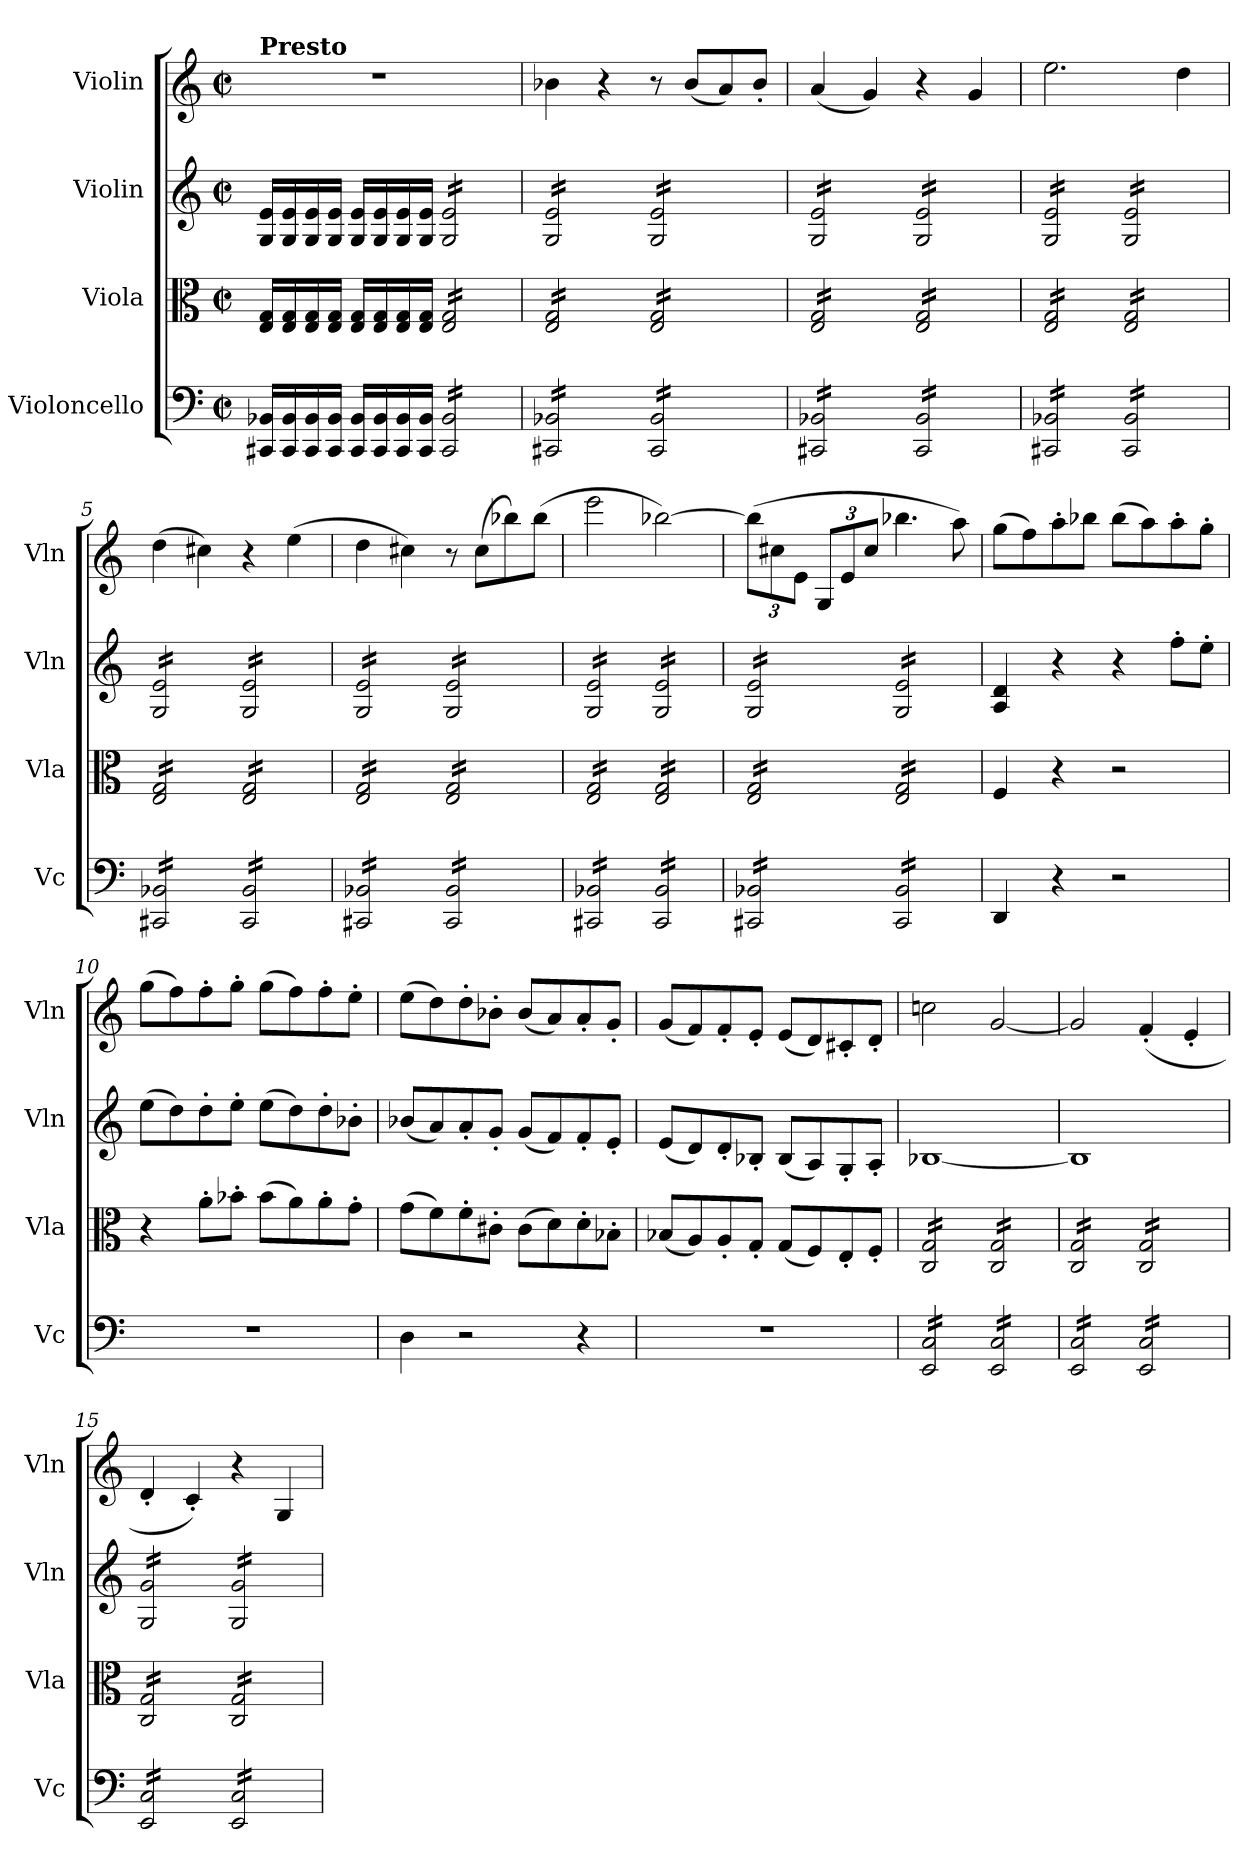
**kern	**kern	**kern	**kern
*part4	*part3	*part2	*part1
*staff4	*staff3	*staff2	*staff1
*I"Violoncello	*I"Viola	*I"Violin	*I"Violin
*I'Vc	*I'Vla	*I'Vln	*I'Vln
*clefF4	*clefC3	*clefG2	*clefG2
*k[]	*k[]	*k[]	*k[]
*M2/2	*M2/2	*M2/2	*M2/2
*met(c|)	*met(c|)	*met(c|)	*met(c|)
*MM160	*MM160	*MM160	*MM160
=1	=1	=1	=1
!	!	!	!LO:TX:a:B:t=Presto
16CC#X/ 16BB-X/LL	16E/ 16G/LL	16G/ 16e/LL	1r
16CC#/ 16BB-/	16E/ 16G/	16G/ 16e/	.
16CC#/ 16BB-/	16E/ 16G/	16G/ 16e/	.
16CC#/ 16BB-/JJ	16E/ 16G/JJ	16G/ 16e/JJ	.
16CC#/ 16BB-/LL	16E/ 16G/LL	16G/ 16e/LL	.
16CC#/ 16BB-/	16E/ 16G/	16G/ 16e/	.
16CC#/ 16BB-/	16E/ 16G/	16G/ 16e/	.
16CC#/ 16BB-/JJ	16E/ 16G/JJ	16G/ 16e/JJ	.
*tremolo	*	*	*
*	*tremolo	*	*
*	*	*tremolo	*
16CC#/ 16BB-/LL	16E/ 16G/LL	16G/ 16e/LL	.
16CC#/ 16BB-/	16E/ 16G/	16G/ 16e/	.
16CC#/ 16BB-/	16E/ 16G/	16G/ 16e/	.
16CC#/ 16BB-/	16E/ 16G/	16G/ 16e/	.
16CC#/ 16BB-/	16E/ 16G/	16G/ 16e/	.
16CC#/ 16BB-/	16E/ 16G/	16G/ 16e/	.
16CC#/ 16BB-/	16E/ 16G/	16G/ 16e/	.
16CC#/ 16BB-/JJ	16E/ 16G/JJ	16G/ 16e/JJ	.
=2	=2	=2	=2
16CC#X/ 16BB-X/LL	16E/ 16G/LL	16G/ 16e/LL	4b-X\
16CC#X/ 16BB-X/	16E/ 16G/	16G/ 16e/	.
16CC#X/ 16BB-X/	16E/ 16G/	16G/ 16e/	.
16CC#X/ 16BB-X/	16E/ 16G/	16G/ 16e/	.
16CC#X/ 16BB-X/	16E/ 16G/	16G/ 16e/	4r
16CC#X/ 16BB-X/	16E/ 16G/	16G/ 16e/	.
16CC#X/ 16BB-X/	16E/ 16G/	16G/ 16e/	.
16CC#X/ 16BB-X/JJ	16E/ 16G/JJ	16G/ 16e/JJ	.
16CC#/ 16BB-/LL	16E/ 16G/LL	16G/ 16e/LL	8r
16CC#/ 16BB-/	16E/ 16G/	16G/ 16e/	.
16CC#/ 16BB-/	16E/ 16G/	16G/ 16e/	(8b-/L
16CC#/ 16BB-/	16E/ 16G/	16G/ 16e/	.
16CC#/ 16BB-/	16E/ 16G/	16G/ 16e/	8a/)
16CC#/ 16BB-/	16E/ 16G/	16G/ 16e/	.
16CC#/ 16BB-/	16E/ 16G/	16G/ 16e/	8b-'/J
16CC#/ 16BB-/JJ	16E/ 16G/JJ	16G/ 16e/JJ	.
=3	=3	=3	=3
16CC#X/ 16BB-X/LL	16E/ 16G/LL	16G/ 16e/LL	(4a/
16CC#X/ 16BB-X/	16E/ 16G/	16G/ 16e/	.
16CC#X/ 16BB-X/	16E/ 16G/	16G/ 16e/	.
16CC#X/ 16BB-X/	16E/ 16G/	16G/ 16e/	.
16CC#X/ 16BB-X/	16E/ 16G/	16G/ 16e/	4g/)
16CC#X/ 16BB-X/	16E/ 16G/	16G/ 16e/	.
16CC#X/ 16BB-X/	16E/ 16G/	16G/ 16e/	.
16CC#X/ 16BB-X/JJ	16E/ 16G/JJ	16G/ 16e/JJ	.
16CC#/ 16BB-/LL	16E/ 16G/LL	16G/ 16e/LL	4r
16CC#/ 16BB-/	16E/ 16G/	16G/ 16e/	.
16CC#/ 16BB-/	16E/ 16G/	16G/ 16e/	.
16CC#/ 16BB-/	16E/ 16G/	16G/ 16e/	.
16CC#/ 16BB-/	16E/ 16G/	16G/ 16e/	4g/
16CC#/ 16BB-/	16E/ 16G/	16G/ 16e/	.
16CC#/ 16BB-/	16E/ 16G/	16G/ 16e/	.
16CC#/ 16BB-/JJ	16E/ 16G/JJ	16G/ 16e/JJ	.
=4	=4	=4	=4
16CC#X/ 16BB-X/LL	16E/ 16G/LL	16G/ 16e/LL	2.ee\
16CC#X/ 16BB-X/	16E/ 16G/	16G/ 16e/	.
16CC#X/ 16BB-X/	16E/ 16G/	16G/ 16e/	.
16CC#X/ 16BB-X/	16E/ 16G/	16G/ 16e/	.
16CC#X/ 16BB-X/	16E/ 16G/	16G/ 16e/	.
16CC#X/ 16BB-X/	16E/ 16G/	16G/ 16e/	.
16CC#X/ 16BB-X/	16E/ 16G/	16G/ 16e/	.
16CC#X/ 16BB-X/JJ	16E/ 16G/JJ	16G/ 16e/JJ	.
16CC#/ 16BB-/LL	16E/ 16G/LL	16G/ 16e/LL	.
16CC#/ 16BB-/	16E/ 16G/	16G/ 16e/	.
16CC#/ 16BB-/	16E/ 16G/	16G/ 16e/	.
16CC#/ 16BB-/	16E/ 16G/	16G/ 16e/	.
16CC#/ 16BB-/	16E/ 16G/	16G/ 16e/	4dd\
16CC#/ 16BB-/	16E/ 16G/	16G/ 16e/	.
16CC#/ 16BB-/	16E/ 16G/	16G/ 16e/	.
16CC#/ 16BB-/JJ	16E/ 16G/JJ	16G/ 16e/JJ	.
=5	=5	=5	=5
16CC#X/ 16BB-X/LL	16E/ 16G/LL	16G/ 16e/LL	(4dd\
16CC#X/ 16BB-X/	16E/ 16G/	16G/ 16e/	.
16CC#X/ 16BB-X/	16E/ 16G/	16G/ 16e/	.
16CC#X/ 16BB-X/	16E/ 16G/	16G/ 16e/	.
16CC#X/ 16BB-X/	16E/ 16G/	16G/ 16e/	4cc#X\)
16CC#X/ 16BB-X/	16E/ 16G/	16G/ 16e/	.
16CC#X/ 16BB-X/	16E/ 16G/	16G/ 16e/	.
16CC#X/ 16BB-X/JJ	16E/ 16G/JJ	16G/ 16e/JJ	.
16CC#/ 16BB-/LL	16E/ 16G/LL	16G/ 16e/LL	4r
16CC#/ 16BB-/	16E/ 16G/	16G/ 16e/	.
16CC#/ 16BB-/	16E/ 16G/	16G/ 16e/	.
16CC#/ 16BB-/	16E/ 16G/	16G/ 16e/	.
16CC#/ 16BB-/	16E/ 16G/	16G/ 16e/	(4ee\
16CC#/ 16BB-/	16E/ 16G/	16G/ 16e/	.
16CC#/ 16BB-/	16E/ 16G/	16G/ 16e/	.
16CC#/ 16BB-/JJ	16E/ 16G/JJ	16G/ 16e/JJ	.
=6	=6	=6	=6
16CC#X/ 16BB-X/LL	16E/ 16G/LL	16G/ 16e/LL	4dd\
16CC#X/ 16BB-X/	16E/ 16G/	16G/ 16e/	.
16CC#X/ 16BB-X/	16E/ 16G/	16G/ 16e/	.
16CC#X/ 16BB-X/	16E/ 16G/	16G/ 16e/	.
16CC#X/ 16BB-X/	16E/ 16G/	16G/ 16e/	4cc#X\)
16CC#X/ 16BB-X/	16E/ 16G/	16G/ 16e/	.
16CC#X/ 16BB-X/	16E/ 16G/	16G/ 16e/	.
16CC#X/ 16BB-X/JJ	16E/ 16G/JJ	16G/ 16e/JJ	.
16CC#/ 16BB-/LL	16E/ 16G/LL	16G/ 16e/LL	8r
16CC#/ 16BB-/	16E/ 16G/	16G/ 16e/	.
16CC#/ 16BB-/	16E/ 16G/	16G/ 16e/	(8cc#\L
16CC#/ 16BB-/	16E/ 16G/	16G/ 16e/	.
16CC#/ 16BB-/	16E/ 16G/	16G/ 16e/	8bb-X\)
16CC#/ 16BB-/	16E/ 16G/	16G/ 16e/	.
16CC#/ 16BB-/	16E/ 16G/	16G/ 16e/	(8bb-\J
16CC#/ 16BB-/JJ	16E/ 16G/JJ	16G/ 16e/JJ	.
=7	=7	=7	=7
16CC#X/ 16BB-X/LL	16E/ 16G/LL	16G/ 16e/LL	2eee\
16CC#X/ 16BB-X/	16E/ 16G/	16G/ 16e/	.
16CC#X/ 16BB-X/	16E/ 16G/	16G/ 16e/	.
16CC#X/ 16BB-X/	16E/ 16G/	16G/ 16e/	.
16CC#X/ 16BB-X/	16E/ 16G/	16G/ 16e/	.
16CC#X/ 16BB-X/	16E/ 16G/	16G/ 16e/	.
16CC#X/ 16BB-X/	16E/ 16G/	16G/ 16e/	.
16CC#X/ 16BB-X/JJ	16E/ 16G/JJ	16G/ 16e/JJ	.
16CC#/ 16BB-/LL	16E/ 16G/LL	16G/ 16e/LL	[2bb-X\)
16CC#/ 16BB-/	16E/ 16G/	16G/ 16e/	.
16CC#/ 16BB-/	16E/ 16G/	16G/ 16e/	.
16CC#/ 16BB-/	16E/ 16G/	16G/ 16e/	.
16CC#/ 16BB-/	16E/ 16G/	16G/ 16e/	.
16CC#/ 16BB-/	16E/ 16G/	16G/ 16e/	.
16CC#/ 16BB-/	16E/ 16G/	16G/ 16e/	.
16CC#/ 16BB-/JJ	16E/ 16G/JJ	16G/ 16e/JJ	.
=8	=8	=8	=8
*	*	*	*Xbrackettup
16CC#X/ 16BB-X/LL	16E/ 16G/LL	16G/ 16e/LL	(12bb-\L]
16CC#X/ 16BB-X/	16E/ 16G/	16G/ 16e/	.
.	.	.	12cc#X\
16CC#X/ 16BB-X/	16E/ 16G/	16G/ 16e/	.
.	.	.	12e\J
16CC#X/ 16BB-X/	16E/ 16G/	16G/ 16e/	.
16CC#X/ 16BB-X/	16E/ 16G/	16G/ 16e/	12G/L
16CC#X/ 16BB-X/	16E/ 16G/	16G/ 16e/	.
.	.	.	12e/
16CC#X/ 16BB-X/	16E/ 16G/	16G/ 16e/	.
.	.	.	12cc#/J
16CC#X/ 16BB-X/JJ	16E/ 16G/JJ	16G/ 16e/JJ	.
16CC#/ 16BB-/LL	16E/ 16G/LL	16G/ 16e/LL	4.bb-X\
16CC#/ 16BB-/	16E/ 16G/	16G/ 16e/	.
16CC#/ 16BB-/	16E/ 16G/	16G/ 16e/	.
16CC#/ 16BB-/	16E/ 16G/	16G/ 16e/	.
16CC#/ 16BB-/	16E/ 16G/	16G/ 16e/	.
16CC#/ 16BB-/	16E/ 16G/	16G/ 16e/	.
16CC#/ 16BB-/	16E/ 16G/	16G/ 16e/	8aa\)
16CC#/ 16BB-/JJ	16E/ 16G/JJ	16G/ 16e/JJ	.
*	*	*Xtremolo	*
*	*Xtremolo	*	*
*Xtremolo	*	*	*
=9	=9	=9	=9
4DD/	4F/	4A/ 4d/	(8gg\L
.	.	.	8ff\)
4r	4r	4r	8aa'\
.	.	.	8bb-X\J
2r	2r	4r	(8bb-\L
.	.	.	8aa\)
.	.	8ff'\L	8aa'\
.	.	8ee'\J	8gg'\J
=10	=10	=10	=10
1r	4r	(8ee\L	(8gg\L
.	.	8dd\)	8ff\)
.	8a'\L	8dd'\	8ff'\
.	8b-X'\J	8ee'\J	8gg'\J
.	(8b-\L	(8ee\L	(8gg\L
.	8a\)	8dd\)	8ff\)
.	8a'\	8dd'\	8ff'\
.	8g'\J	8b-X'\J	8ee'\J
!!LO:LB:g=z
=11	=11	=11	=11
4D\	(8g\L	(8b-X/L	(8ee\L
.	8f\)	8a/)	8dd\)
2r	8f'\	8a'/	8dd'\
.	8c#X'\J	8g'/J	8b-X'\J
.	(8c#\L	(8g/L	(8b-/L
.	8d\)	8f/)	8a/)
4r	8d'\	8f'/	8a'/
.	8B-X'\J	8e'/J	8g'/J
=12	=12	=12	=12
1r	(8B-X/L	(8e/L	(8g/L
.	8A/)	8d/)	8f/)
.	8A'/	8d'/	8f'/
.	8G'/J	8B-X'/J	8e'/J
.	(8G/L	(8B-/L	(8e/L
.	8F/)	8A/)	8d/)
.	8E'/	8G'/	8c#X'/
.	8F'/J	8A'/J	8d'/J
=13	=13	=13	=13
*tremolo	*	*	*
*	*tremolo	*	*
16EE/ 16C/LL	16C/ 16G/LL	[1B-X	2ccn\
16EE/ 16C/	16C/ 16G/	.	.
16EE/ 16C/	16C/ 16G/	.	.
16EE/ 16C/	16C/ 16G/	.	.
16EE/ 16C/	16C/ 16G/	.	.
16EE/ 16C/	16C/ 16G/	.	.
16EE/ 16C/	16C/ 16G/	.	.
16EE/ 16C/JJ	16C/ 16G/JJ	.	.
16EE/ 16C/LL	16C/ 16G/LL	.	[2g/
16EE/ 16C/	16C/ 16G/	.	.
16EE/ 16C/	16C/ 16G/	.	.
16EE/ 16C/	16C/ 16G/	.	.
16EE/ 16C/	16C/ 16G/	.	.
16EE/ 16C/	16C/ 16G/	.	.
16EE/ 16C/	16C/ 16G/	.	.
16EE/ 16C/JJ	16C/ 16G/JJ	.	.
=14	=14	=14	=14
16EE/ 16C/LL	16C/ 16G/LL	1B-]	2g/]
16EE/ 16C/	16C/ 16G/	.	.
16EE/ 16C/	16C/ 16G/	.	.
16EE/ 16C/	16C/ 16G/	.	.
16EE/ 16C/	16C/ 16G/	.	.
16EE/ 16C/	16C/ 16G/	.	.
16EE/ 16C/	16C/ 16G/	.	.
16EE/ 16C/JJ	16C/ 16G/JJ	.	.
16EE/ 16C/LL	16C/ 16G/LL	.	(4f'/
16EE/ 16C/	16C/ 16G/	.	.
16EE/ 16C/	16C/ 16G/	.	.
16EE/ 16C/	16C/ 16G/	.	.
16EE/ 16C/	16C/ 16G/	.	4e'/
16EE/ 16C/	16C/ 16G/	.	.
16EE/ 16C/	16C/ 16G/	.	.
16EE/ 16C/JJ	16C/ 16G/JJ	.	.
=15	=15	=15	=15
*	*	*tremolo	*
16EE/ 16C/LL	16C/ 16G/LL	16G/ 16g/LL	4d'/
16EE/ 16C/	16C/ 16G/	16G/ 16g/	.
16EE/ 16C/	16C/ 16G/	16G/ 16g/	.
16EE/ 16C/	16C/ 16G/	16G/ 16g/	.
16EE/ 16C/	16C/ 16G/	16G/ 16g/	4c'/)
16EE/ 16C/	16C/ 16G/	16G/ 16g/	.
16EE/ 16C/	16C/ 16G/	16G/ 16g/	.
16EE/ 16C/JJ	16C/ 16G/JJ	16G/ 16g/JJ	.
16EE/ 16C/LL	16C/ 16G/LL	16G/ 16g/LL	4r
16EE/ 16C/	16C/ 16G/	16G/ 16g/	.
16EE/ 16C/	16C/ 16G/	16G/ 16g/	.
16EE/ 16C/	16C/ 16G/	16G/ 16g/	.
16EE/ 16C/	16C/ 16G/	16G/ 16g/	4G/
16EE/ 16C/	16C/ 16G/	16G/ 16g/	.
16EE/ 16C/	16C/ 16G/	16G/ 16g/	.
16EE/ 16C/JJ	16C/ 16G/JJ	16G/ 16g/JJ	.
*	*	*Xtremolo	*
*	*Xtremolo	*	*
*Xtremolo	*	*	*
=	=	=	=
*-	*-	*-	*-
